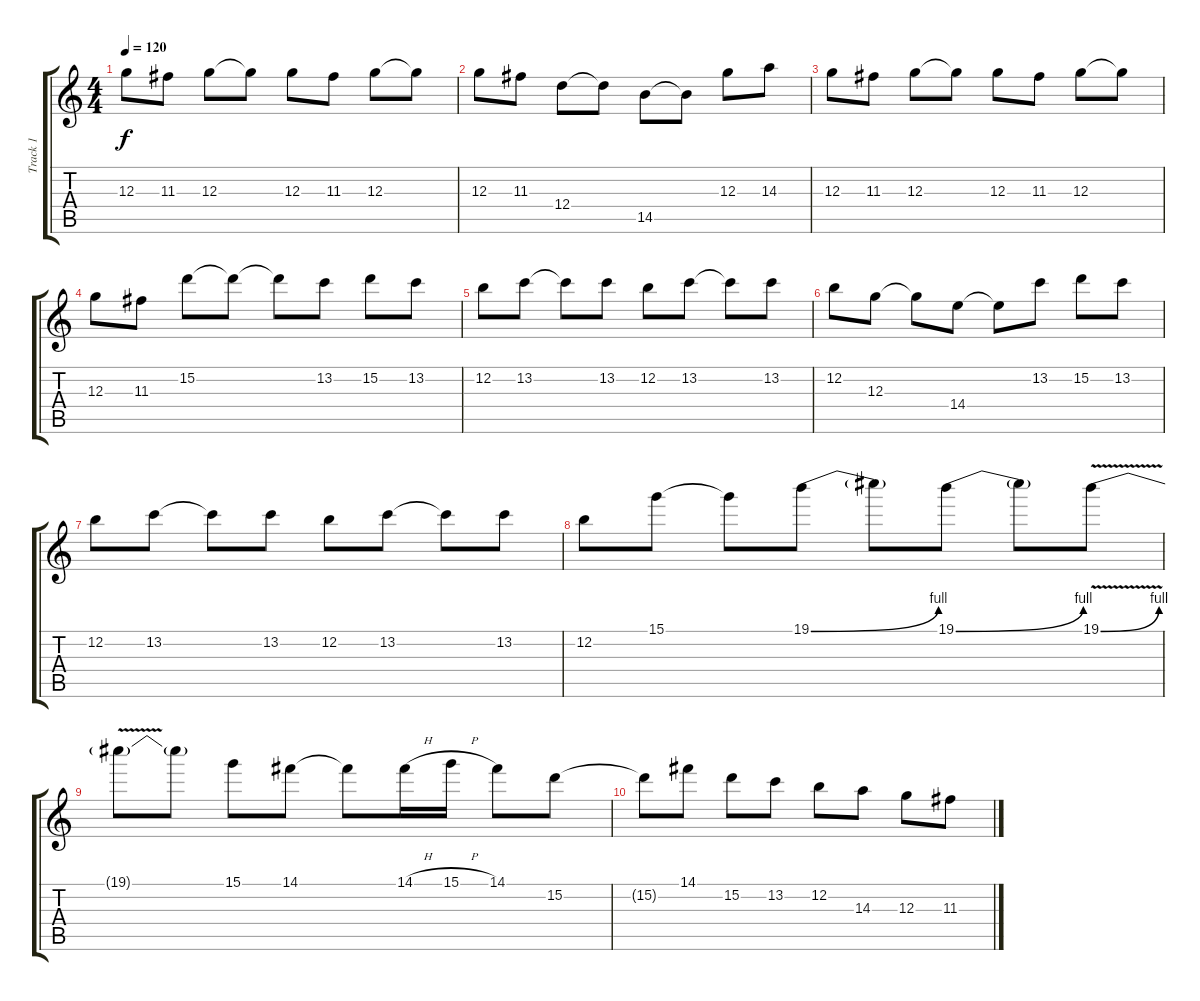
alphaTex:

\track ("Track 1" "Track 1") {instrument distortionguitar}
\staff {score tabs}
\tuning (E4 B3 G3 D3 A2 E2) {hide}
\ts (4 4)
\tempo 120
\clef g2
\ks c
12.3.8{dy f} 11.3.8 12.3.8 12.3{t}.8 12.3.8 11.3.8 12.3.8 12.3{t}.8 |
12.3.8 11.3.8 12.4.8 12.4{t}.8 14.5.8 14.5{t}.8 12.3.8 14.3.8 |
12.3.8 11.3.8 12.3.8 12.3{t}.8 12.3.8 11.3.8 12.3.8 12.3{t}.8 |
12.3.8 11.3.8 15.2.8 15.2{t}.8 15.2{t}.8 13.2.8 15.2.8 13.2.8 |
12.2.8 13.2.8 13.2{t}.8 13.2.8 12.2.8 13.2.8 13.2{t}.8 13.2.8 |
12.2.8 12.3.8 12.3{t}.8 14.4.8 14.4{t}.8 13.2.8 15.2.8 13.2.8 |
12.2.8 13.2.8 13.2{t}.8 13.2.8 12.2.8 13.2.8 13.2{t}.8 13.2.8 |
12.2.8 15.1.8 15.1{t}.8 19.1{be (bend 0 0 60 4)}.8 19.1{t}.8 19.1{be (bend 0 0 60 4)}.8 19.1{t}.8 19.1{be (bend 0 0 60 4) v}.8 |
19.1{t}.8 19.1{t}.8 15.1.8 14.1.8 14.1{t}.8 14.1{h}.16 15.1{h}.16 14.1.8 15.2.8 |
15.2{t}.8 14.1.8 15.2.8 13.2.8 12.2.8 14.3.8 12.3.8 11.3.8
